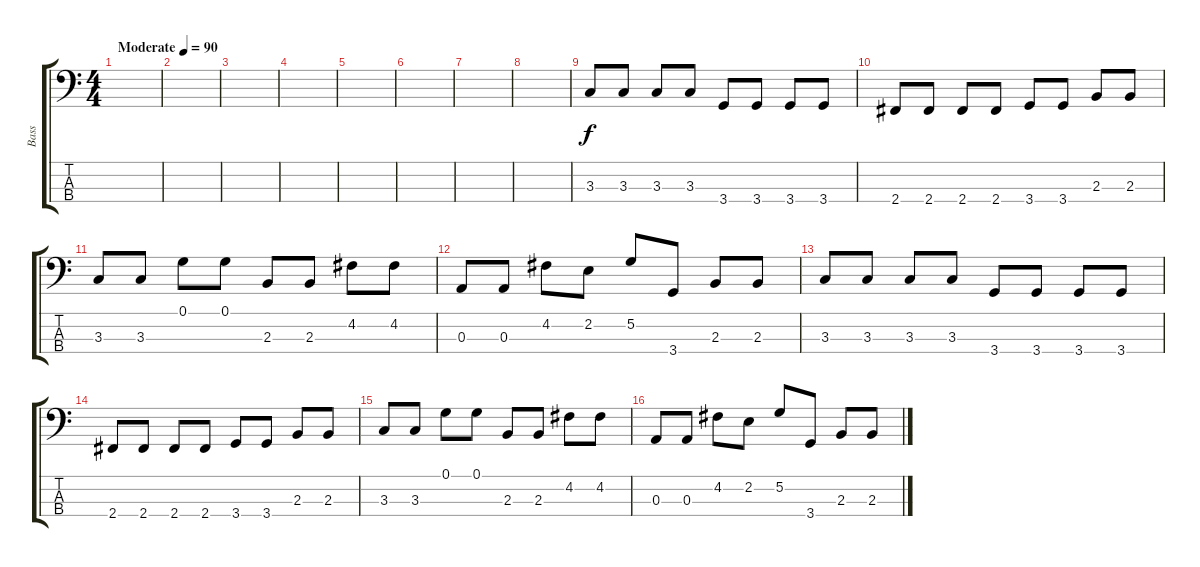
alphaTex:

\track ("Bass" "Bass") {instrument electricbassfinger}
\staff {score tabs}
\tuning (G2 D2 A1 E1) {hide}
\ts (4 4)
\tempo (90 "Moderate")
\clef f4
\ks c
|
|
|
|
|
|
|
|
3.3.8 3.3.8 3.3.8 3.3.8 3.4.8 3.4.8 3.4.8 3.4.8 |
2.4.8 2.4.8 2.4.8 2.4.8 3.4.8 3.4.8 2.3.8 2.3.8 |
3.3.8 3.3.8 0.1.8 0.1.8 2.3.8 2.3.8 4.2.8 4.2.8 |
0.3.8 0.3.8 4.2.8 2.2.8 5.2.8 3.4.8 2.3.8 2.3.8 |
3.3.8 3.3.8 3.3.8 3.3.8 3.4.8 3.4.8 3.4.8 3.4.8 |
2.4.8 2.4.8 2.4.8 2.4.8 3.4.8 3.4.8 2.3.8 2.3.8 |
3.3.8 3.3.8 0.1.8 0.1.8 2.3.8 2.3.8 4.2.8 4.2.8 |
0.3.8 0.3.8 4.2.8 2.2.8 5.2.8 3.4.8 2.3.8 2.3.8
